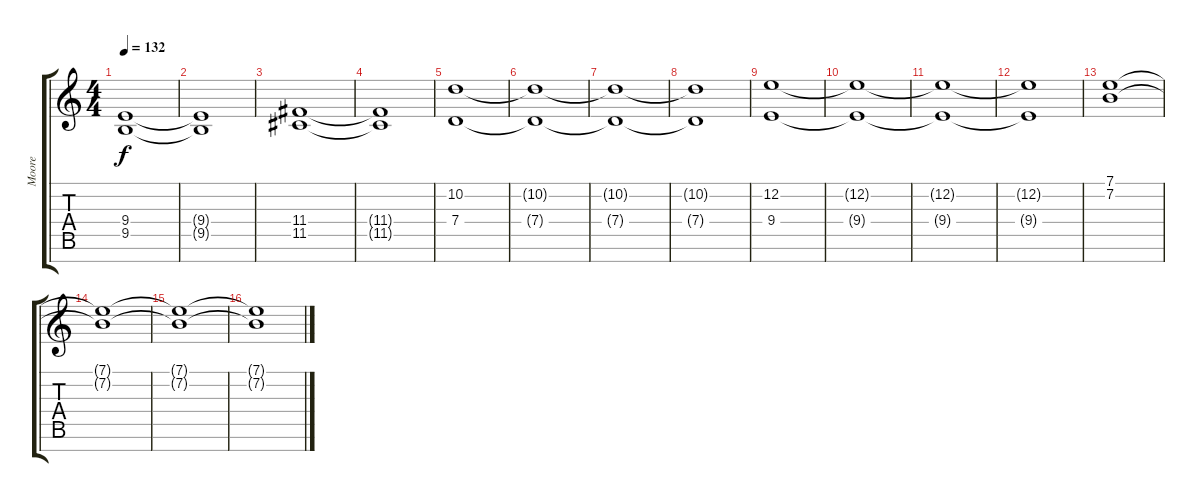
\track ("Moore" "Moore") {instrument lead2sawtooth}
\staff {score tabs}
\tuning (A4 E4 C4 G3 D3 A2 E2) {hide}
\ts (4 4)
\tempo 132
\clef g2
\ks c
(9.4 9.5).1{dy f} |
(9.4{t} 9.5{t}).1 |
(11.4 11.5).1 |
(11.4{t} 11.5{t}).1 |
(10.2 7.4).1 |
(10.2{t} 7.4{t}).1 |
(10.2{t} 7.4{t}).1 |
(10.2{t} 7.4{t}).1 |
(12.2 9.4).1 |
(12.2{t} 9.4{t}).1 |
(12.2{t} 9.4{t}).1 |
(12.2{t} 9.4{t}).1 |
(7.1 7.2).1 |
(7.1{t} 7.2{t}).1 |
(7.1{t} 7.2{t}).1 |
(7.1{t} 7.2{t}).1
